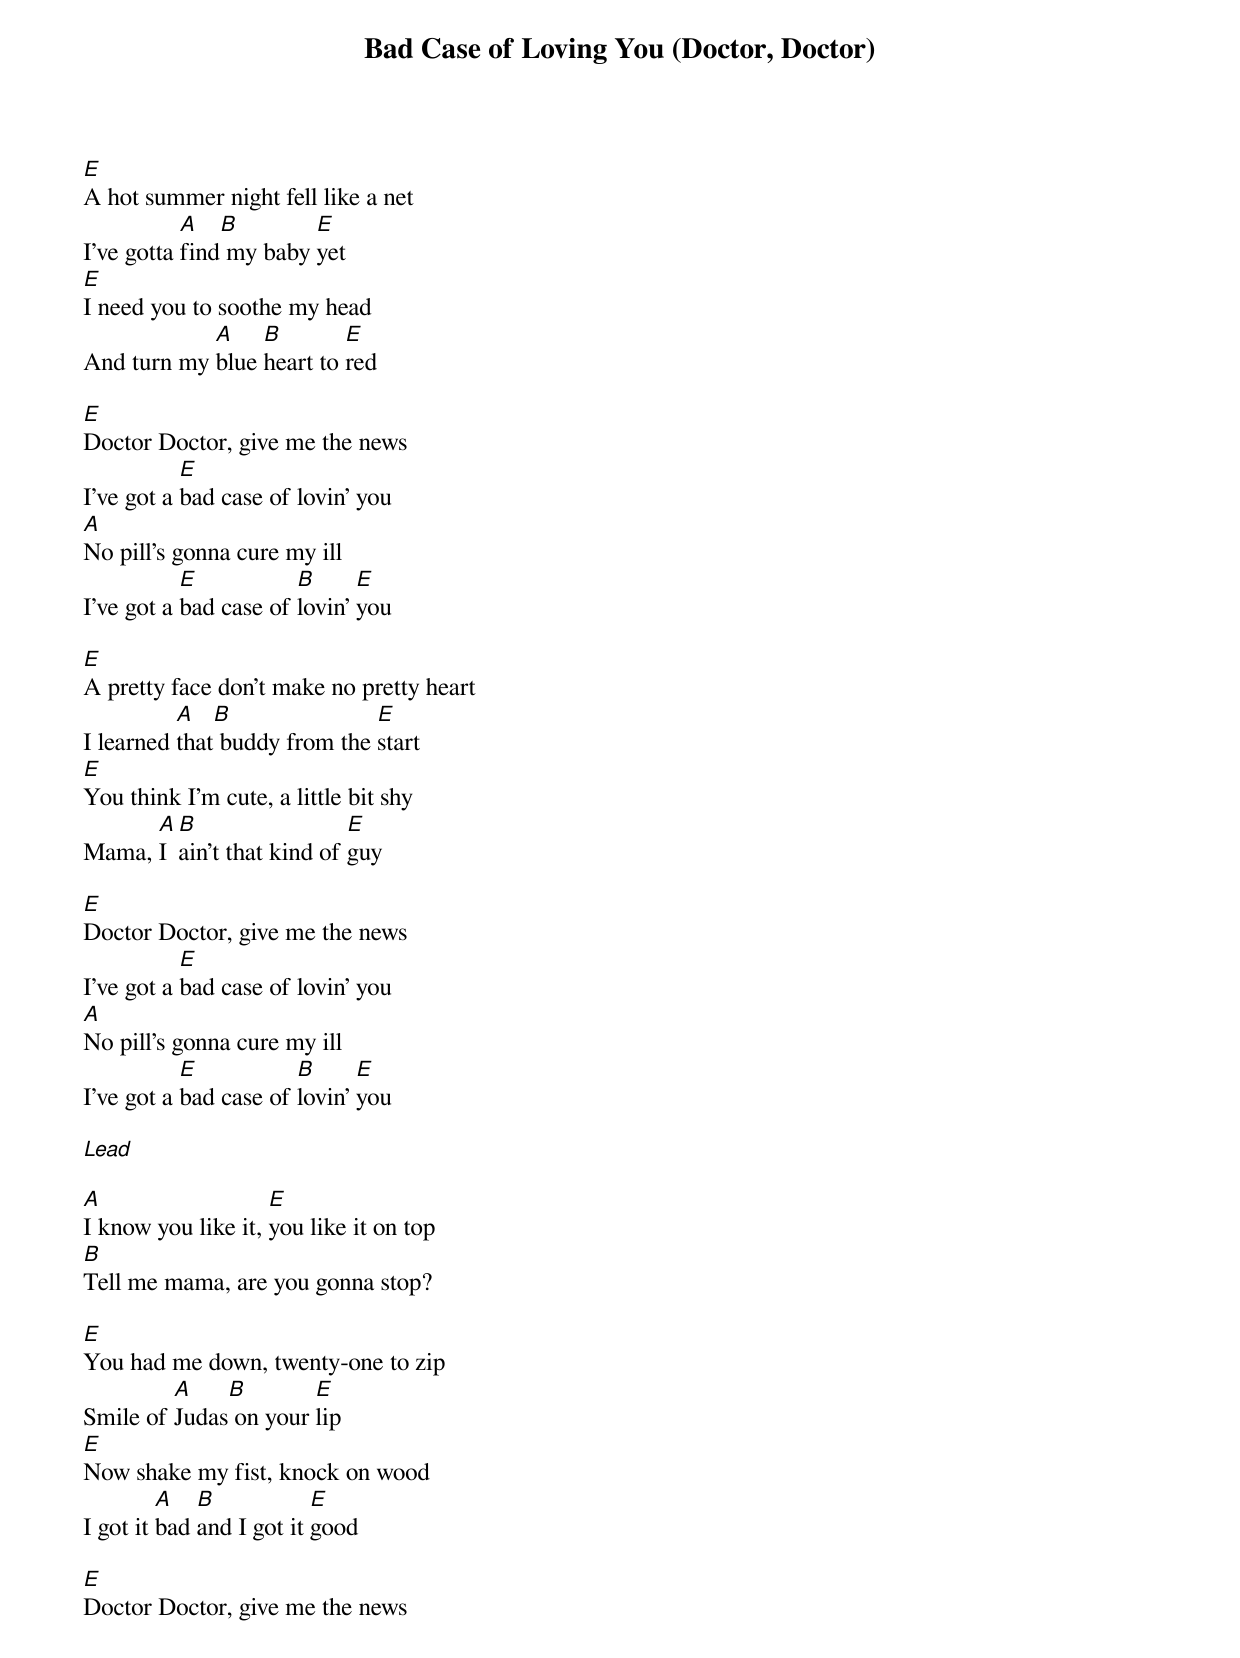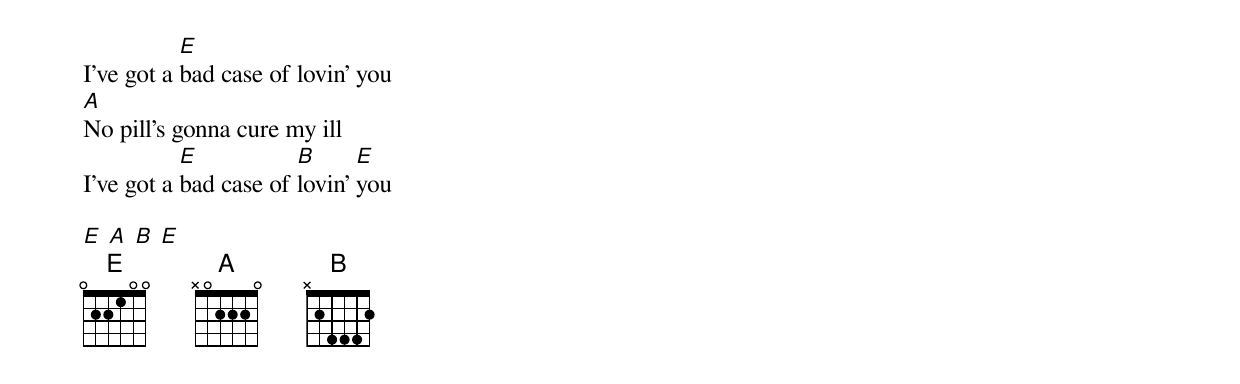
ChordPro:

{t:Bad Case of Loving You (Doctor, Doctor)}
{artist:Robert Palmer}
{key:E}

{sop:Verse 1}
[E]A hot summer night fell like a net
I've gotta [A]find[B] my baby [E]yet
[E]I need you to soothe my head
And turn my [A]blue [B]heart to [E]red
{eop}

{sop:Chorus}
[E]Doctor Doctor, give me the news
I've got a [E]bad case of lovin' you
[A]No pill's gonna cure my ill
I've got a [E]bad case of [B]lovin' [E]you
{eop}

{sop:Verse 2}
[E]A pretty face don't make no pretty heart
I learned [A]that[B] buddy from the [E]start
[E]You think I'm cute, a little bit shy
Mama, [A]I [B]ain't that kind of [E]guy
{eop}

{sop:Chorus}
[E]Doctor Doctor, give me the news
I've got a [E]bad case of lovin' you
[A]No pill's gonna cure my ill
I've got a [E]bad case of [B]lovin' [E]you
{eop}

[Lead]

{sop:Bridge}
[A]I know you like it, [E]you like it on top
[B]Tell me mama, are you gonna stop?
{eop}

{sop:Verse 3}
[E]You had me down, twenty-one to zip
Smile of [A]Judas[B] on your [E]lip
[E]Now shake my fist, knock on wood
I got it [A]bad [B]and I got it [E]good
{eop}

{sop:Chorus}
[E]Doctor Doctor, give me the news
I've got a [E]bad case of lovin' you
[A]No pill's gonna cure my ill
I've got a [E]bad case of [B]lovin' [E]you
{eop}

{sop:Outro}
[E] [A] [B] [E]
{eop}
